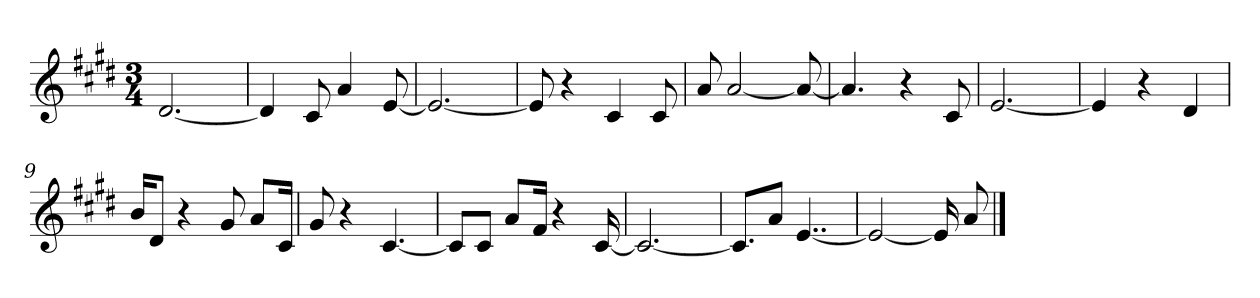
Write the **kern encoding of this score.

**kern
*part1
*staff1
*clefG2
*k[f#c#g#d#]
*M3/4
*MM100
=1
[2.d#
=2
4d#]
8c#
4a
[8e
=3
2.e_
=4
8e]
4r
4c#
8c#
=5
8a
[2a
8a_
=6
4.a]
4r
8c#
=7
[2.e
=8
4e]
4r
4d#
=9
16b/KL
8d#/J
4r
8g#
8a/L
16c#/Jk
=10
8g#
4r
[4.c#
=11
8c#/L]
8c#/J
8a/L
16f#/Jk
4r
[16c#
=12
2.c#_
=13
8.c#/L]
8a/J
[4..e
=14
2e_
16e]
8a
==
*-
